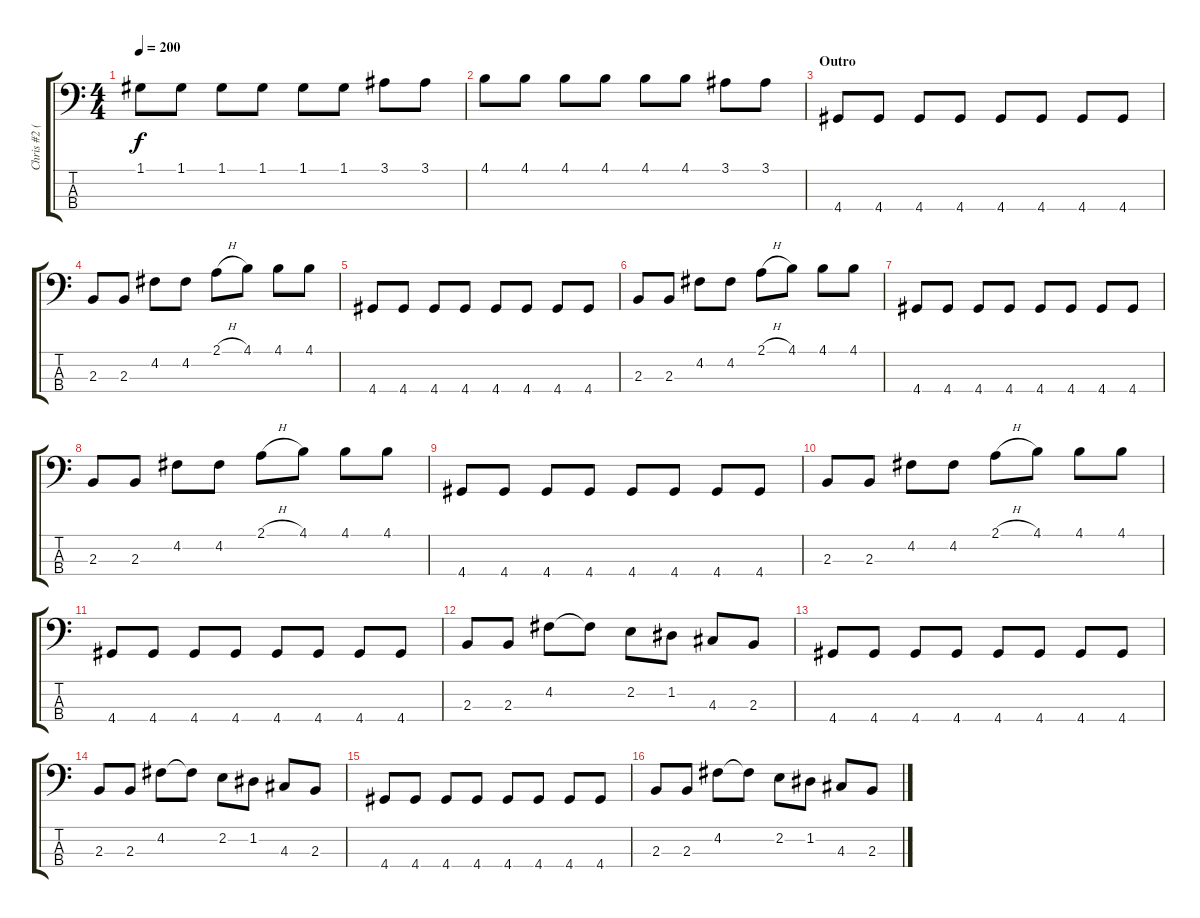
\track ("Chris #2 (Bass)" "Chris #2 (") {instrument electricbasspick}
\staff {score tabs}
\tuning (G2 D2 A1 E1) {hide}
\ts (4 4)
\tempo 200
\clef f4
\ks c
1.1.8{dy f} 1.1.8 1.1.8 1.1.8 1.1.8 1.1.8 3.1.8 3.1.8 |
4.1.8 4.1.8 4.1.8 4.1.8 4.1.8 4.1.8 3.1.8 3.1.8 |
\section ("" "Outro")
4.4.8 4.4.8 4.4.8 4.4.8 4.4.8 4.4.8 4.4.8 4.4.8 |
2.3.8 2.3.8 4.2.8 4.2.8 2.1{h}.8 4.1.8 4.1.8 4.1.8 |
4.4.8 4.4.8 4.4.8 4.4.8 4.4.8 4.4.8 4.4.8 4.4.8 |
2.3.8 2.3.8 4.2.8 4.2.8 2.1{h}.8 4.1.8 4.1.8 4.1.8 |
4.4.8 4.4.8 4.4.8 4.4.8 4.4.8 4.4.8 4.4.8 4.4.8 |
2.3.8 2.3.8 4.2.8 4.2.8 2.1{h}.8 4.1.8 4.1.8 4.1.8 |
4.4.8 4.4.8 4.4.8 4.4.8 4.4.8 4.4.8 4.4.8 4.4.8 |
2.3.8 2.3.8 4.2.8 4.2.8 2.1{h}.8 4.1.8 4.1.8 4.1.8 |
4.4.8 4.4.8 4.4.8 4.4.8 4.4.8 4.4.8 4.4.8 4.4.8 |
2.3.8 2.3.8 4.2.8 4.2{t}.8 2.2.8 1.2.8 4.3.8 2.3.8 |
4.4.8 4.4.8 4.4.8 4.4.8 4.4.8 4.4.8 4.4.8 4.4.8 |
2.3.8 2.3.8 4.2.8 4.2{t}.8 2.2.8 1.2.8 4.3.8 2.3.8 |
4.4.8 4.4.8 4.4.8 4.4.8 4.4.8 4.4.8 4.4.8 4.4.8 |
2.3.8 2.3.8 4.2.8 4.2{t}.8 2.2.8 1.2.8 4.3.8 2.3.8
